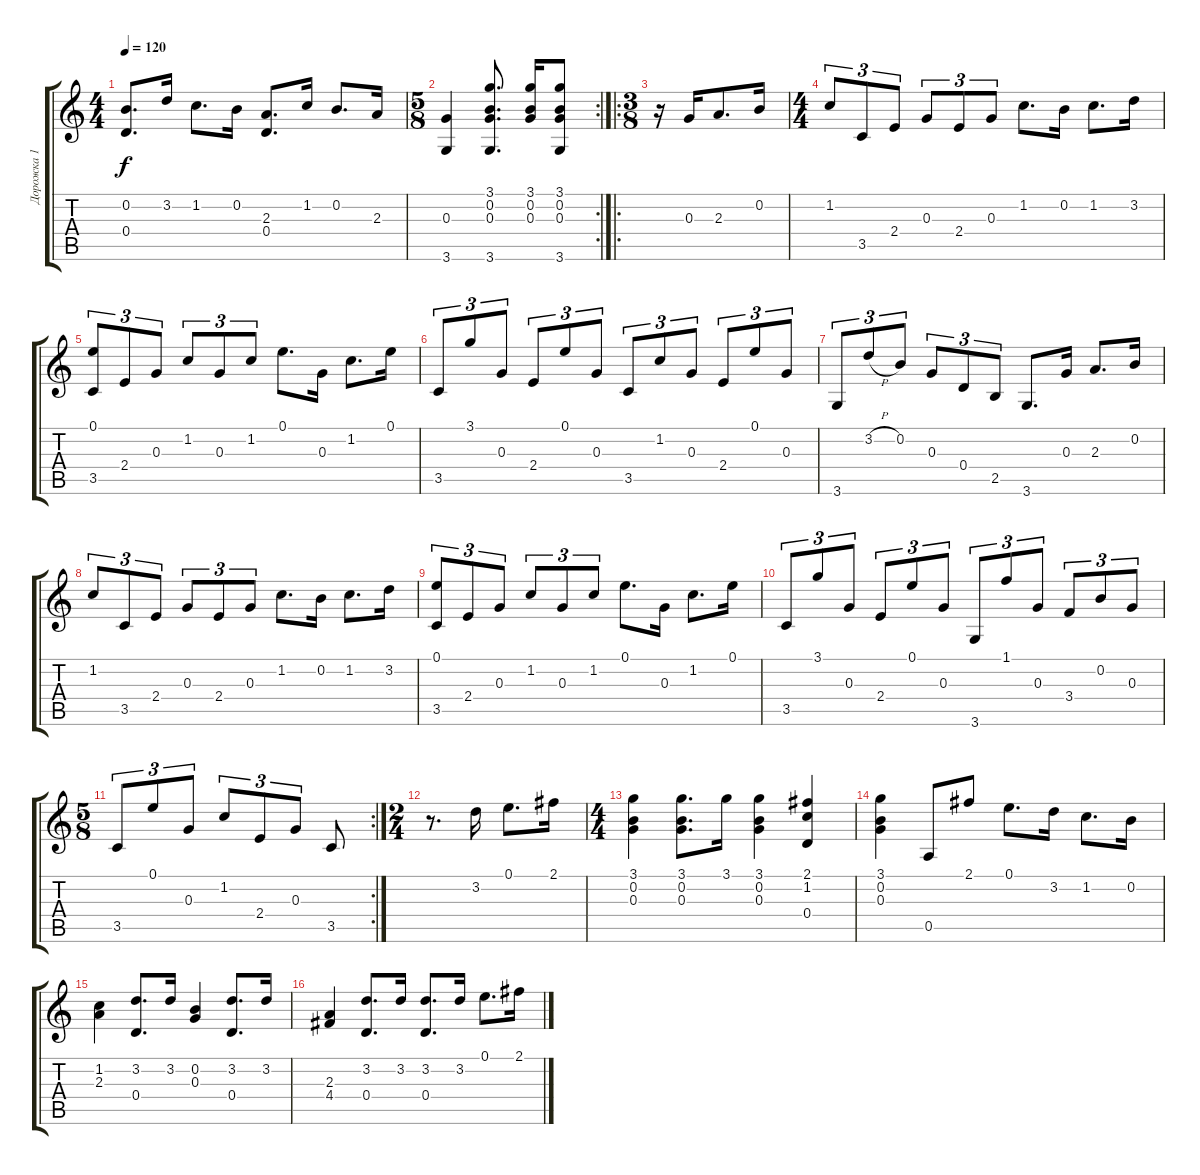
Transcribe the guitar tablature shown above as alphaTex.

\track ("Дорожка 1" "Дорожка 1") {instrument acousticguitarnylon}
\staff {score tabs}
\tuning (E4 B3 G3 D3 A2 E2) {hide}
\ts (4 4)
\tempo 120
\clef g2
\ks c
(0.2 0.4).8{d dy f} 3.2.16 1.2.8{d} 0.2.16 (2.3 0.4).8{d} 1.2.16 0.2.8{d} 2.3.16 |
\rc 2
\ts (5 8)
(0.3 3.6).4 (3.1 0.2 0.3 3.6).8{d} (3.1 0.2 0.3).16 (3.1 0.2 0.3 3.6).8 |
\ro
\ts (3 8)
r.16 0.3.16 2.3.8{d} 0.2.16 |
\ts (4 4)
1.2.8{tu (3 2)} 3.5.8{tu (3 2)} 2.4.8{tu (3 2)} 0.3.8{tu (3 2)} 2.4.8{tu (3 2)} 0.3.8{tu (3 2)} 1.2.8{d} 0.2.16 1.2.8{d} 3.2.16 |
(0.1 3.5).8{tu (3 2)} 2.4.8{tu (3 2)} 0.3.8{tu (3 2)} 1.2.8{tu (3 2)} 0.3.8{tu (3 2)} 1.2.8{tu (3 2)} 0.1.8{d} 0.3.16 1.2.8{d} 0.1.16 |
3.5.8{tu (3 2)} 3.1.8{tu (3 2)} 0.3.8{tu (3 2)} 2.4.8{tu (3 2)} 0.1.8{tu (3 2)} 0.3.8{tu (3 2)} 3.5.8{tu (3 2)} 1.2.8{tu (3 2)} 0.3.8{tu (3 2)} 2.4.8{tu (3 2)} 0.1.8{tu (3 2)} 0.3.8{tu (3 2)} |
3.6.8{tu (3 2)} 3.2{h}.8{tu (3 2)} 0.2.8{tu (3 2)} 0.3.8{tu (3 2)} 0.4.8{tu (3 2)} 2.5.8{tu (3 2)} 3.6.8{d} 0.3.16 2.3.8{d} 0.2.16 |
1.2.8{tu (3 2)} 3.5.8{tu (3 2)} 2.4.8{tu (3 2)} 0.3.8{tu (3 2)} 2.4.8{tu (3 2)} 0.3.8{tu (3 2)} 1.2.8{d} 0.2.16 1.2.8{d} 3.2.16 |
(0.1 3.5).8{tu (3 2)} 2.4.8{tu (3 2)} 0.3.8{tu (3 2)} 1.2.8{tu (3 2)} 0.3.8{tu (3 2)} 1.2.8{tu (3 2)} 0.1.8{d} 0.3.16 1.2.8{d} 0.1.16 |
3.5.8{tu (3 2)} 3.1.8{tu (3 2)} 0.3.8{tu (3 2)} 2.4.8{tu (3 2)} 0.1.8{tu (3 2)} 0.3.8{tu (3 2)} 3.6.8{tu (3 2)} 1.1.8{tu (3 2)} 0.3.8{tu (3 2)} 3.4.8{tu (3 2)} 0.2.8{tu (3 2)} 0.3.8{tu (3 2)} |
\rc 2
\ts (5 8)
3.5.8{tu (3 2)} 0.1.8{tu (3 2)} 0.3.8{tu (3 2)} 1.2.8{tu (3 2)} 2.4.8{tu (3 2)} 0.3.8{tu (3 2)} 3.5.8 |
\ts (2 4)
r.8{d} 3.2.16 0.1.8{d} 2.1.16 |
\ts (4 4)
(3.1 0.2 0.3).4 (3.1 0.2 0.3).8{d} 3.1.16 (3.1 0.2 0.3).4 (2.1 1.2 0.4).4 |
(3.1 0.2 0.3).4 0.5.8 2.1.8 0.1.8{d} 3.2.16 1.2.8{d} 0.2.16 |
(1.2 2.3).4 (3.2 0.4).8{d} 3.2.16 (0.2 0.3).4 (3.2 0.4).8{d} 3.2.16 |
(2.3 4.4).4 (3.2 0.4).8{d} 3.2.16 (3.2 0.4).8{d} 3.2.16 0.1.8{d} 2.1.16
